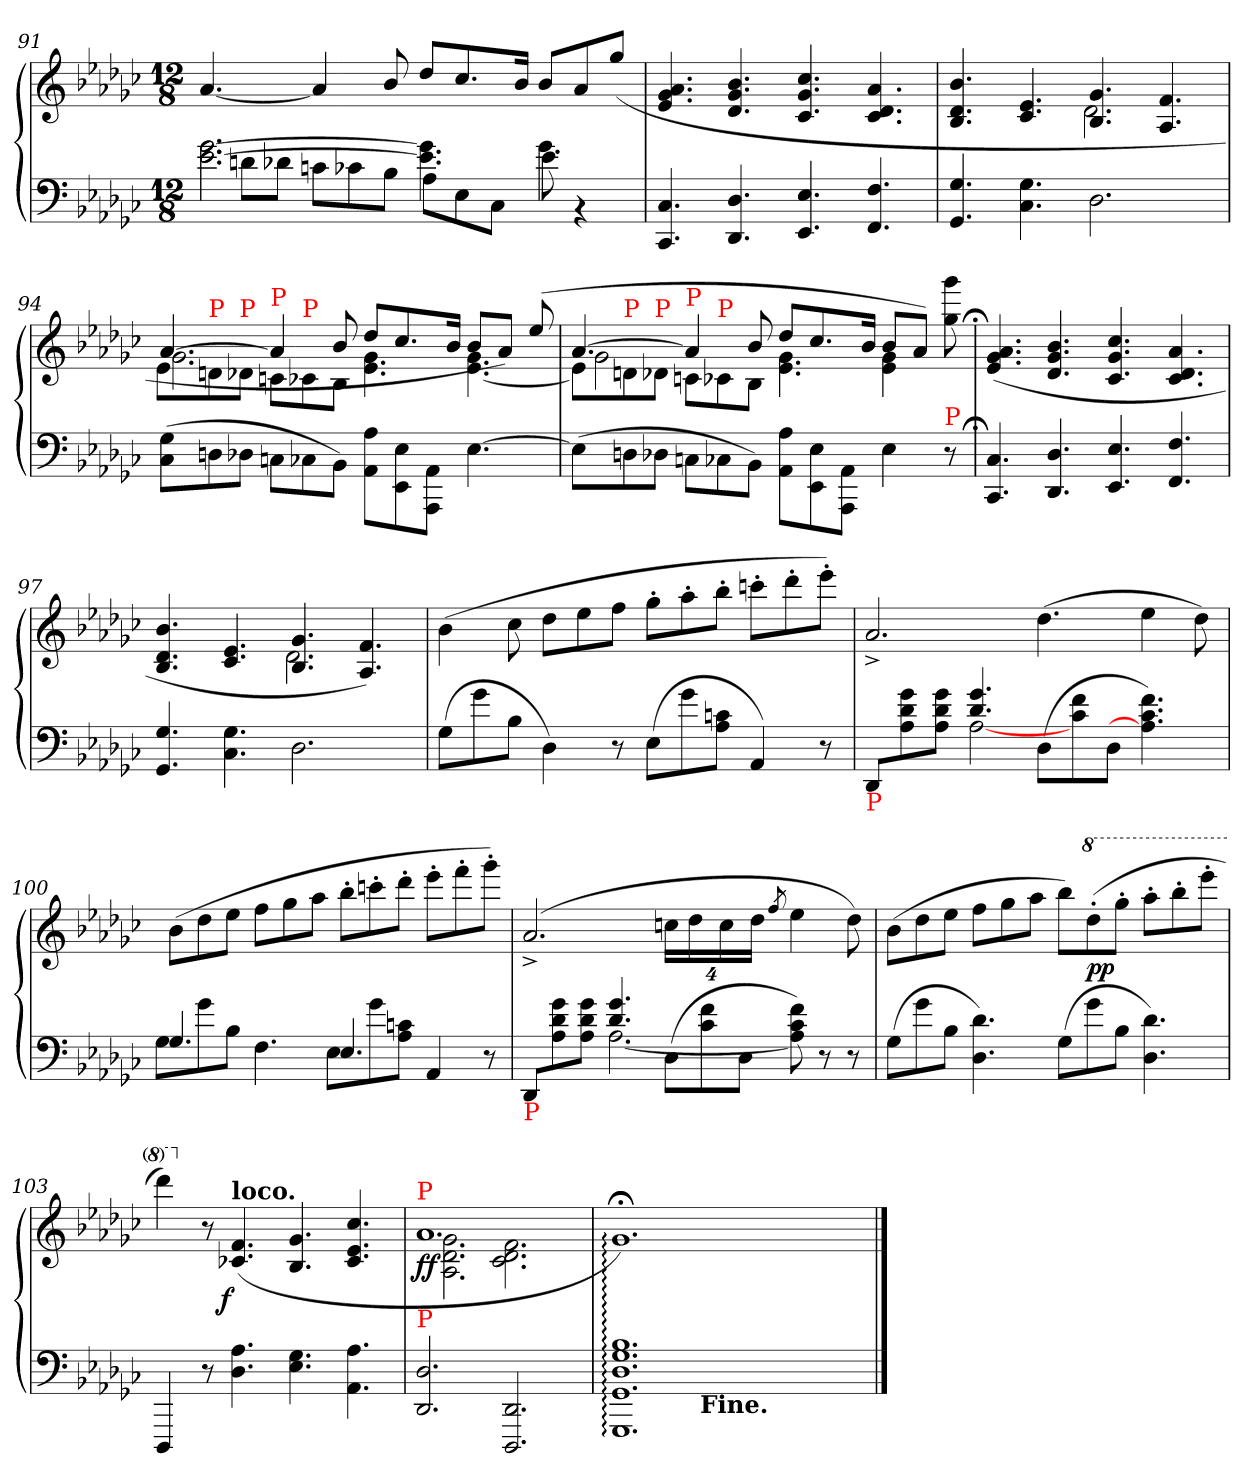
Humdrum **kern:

**kern	**kern	**dynam
*part1	*part1	*part1
*staff2	*staff1	*staff1/2
*clefF4	*clefG2	*
*k[b-e-a-d-g-c-]	*k[b-e-a-d-g-c-]	*
*e-:	*e-:	*
*M12/8	*M12/8	*
=91	=91	=91
*^	*	*
!	!LO:N:vis=2.	!	!
[2.g-\ [2.e-\	8g-\ 8e-\	[4.a-/	.
.	8dn\L	.	.
.	8d-X\J	.	.
.	8cn\L	4a-]	.
.	8c-X\	.	.
.	8B-\J	8b-/	.
4.g-]\ 4.e-]\	8A-\L	8dd-/L	.
.	8E-\	8.cc-/	.
.	8C-\J	.	.
.	.	16b-/Jk	.
4.g-\	8e-	8b-/L	.
.	4r	8a-/	.
.	.	(>8gg-/J	.
*v	*v	*	*
=92	=92	=92
4.C- 4.CC-	4.a- 4.g- 4.e-	.
4.D- 4.DD-	4.b- 4.g- 4.d-	.
4.E- 4.EE-	4.cc- 4.g- 4.c-	.
4.F 4.FF	4.a- 4.d- 4.c-	.
=93	=93	=93
*	*^	*
4.G- 4.GG-	4.b- 4.d- 4.B-	2.ryy	.
4.G-\ 4.C-\	4.e- 4.c-	.	.
2.D-\	4.g- 4.B-	2.d-	.
.	4.f 4.A-	.	.
=94	=94	=94	=94
*	*	*^	*
(>8G- 8C-L	[4.a-	2.g-	(>8e-\L	.
!	!	!	!LO:TX:a:color=red:t=P	!
8Dn	.	.	8dn\	.
!	!	!	!LO:TX:a:color=red:t=P	!
8D-XJ	.	.	8d-X\J	.
!	!LO:TX:a:color=red:t=P	!	!	!
8Cn\L	4a-]	.	8cn\L	.
!	!	!	!LO:TX:a:color=red:t=P	!
8C-X\	.	.	8c-X\	.
8BB-\J)	8b-	.	8B-\J	.
8A-\ 8AA-\L	8dd-L	4.g- 4.e-	2.ryy	.
8E-\ 8EE-\	8.cc-	.	.	.
8AA-\ 8AAA-\J	.	.	.	.
.	16b-Jk	.	.	.
[4.E-)	8b-L	4.g- [4.e-	.	.
.	8a-J)	.	.	.
.	(>8ee-	.	.	.
=95	=95	=95	=95	=95
(>8E-\L]	[4.a-	2g-	(>8e-\L]	.
!	!	!	!LO:TX:a:color=red:t=P	!
8Dn\	.	.	8dn\	.
!	!	!	!LO:TX:a:color=red:t=P	!
8D-X\J	.	.	8d-X\J	.
!	!LO:TX:a:color=red:t=P	!	!	!
8Cn\L	4a-]	.	8cn\L	.
!	!	!LO:TX:a:color=red:t=P	!	!
8C-X\	.	4ryy	8c-X\	.
8BB-\J)	8b-	.	8B-\J	.
8A-\ 8AA-\L	8dd-L	4.g- 4.e-	2.ryy	.
8E-\ 8EE-\	8.cc-	.	.	.
8AA-\ 8AAA-\J	.	.	.	.
.	16b-Jk	.	.	.
4E-)	8b-L	4g- 4e-	.	.
.	8a-J)	.	.	.
!LO:TX:a:color=red:t=P	!	!	!	!
8r	8ggg-\ 8gg-\	8ryy	.	.
*	*v	*v	*v	*
=96;	=96;	=96;
4.C- 4.CC-	(>4.a- 4.g- 4.e-	.
4.D- 4.DD-	4.b- 4.g- 4.d-	.
4.E- 4.EE-	4.cc- 4.g- 4.c-	.
4.F 4.FF	4.a- 4.d- 4.c-	.
=97	=97	=97
*	*^	*
4.G- 4.GG-	4.b- 4.d- 4.B-	2.ryy	.
4.G-\ 4.C-\	4.e- 4.c-	.	.
2.D-\	4.g- 4.B-	2.d-	.
.	4.f 4.A-)	.	.
*	*v	*v	*
=98	=98	=98
(>8G-L	(>4b-	.
8g-	.	.
8B-J	8cc-	.
4D-)	8dd-L	.
.	8ee-	.
8r	8ffJ	.
(>8E-L	8gg-'L	.
8g-	8aa-'	.
8cn 8A-J	8bb-'J	.
4AA-)	8cccn'L	.
.	8ddd-'	.
8r	8eee-'J)	.
=99	=99	=99
*^	*	*
!LO:TX:b:color=red:t=P	!	!	!
8DD-/L	4.ryy	2.a-^>	.
8g-\ 8d-\ 8A-\	.	.	.
8g-\ 8d-\ 8A-\J	.	.	.
4.g- 4.d-	[2A-	.	.
(>8D-\L	.	(>4.dd-	.
8f\ 8c-\	4ryy	.	.
8D-\J	.	.	.
4.f\ 4.c-\ 4.A-]\)	4.ryy	4ee-	.
.	.	8dd-)	.
=100	=100	=100	=100
4.G-/	8G-\L)	(>8b-L	.
.	8g-\	8dd-	.
.	8B-\J	8ee-J	.
4.F	4.ryy	8ffL	.
.	.	8gg-	.
.	.	8aa-J	.
4.E-/	8E-\L	8bb-'L	.
.	8g-\	8cccn'	.
.	8cn\ 8A-\J	8ddd-'J	.
(>4AA-/	4.ryy	8eee-'L	.
.	.	8fff'	.
8r	.	8ggg-'J)	.
=101	=101	=101	=101
!LO:TX:b:color=red:t=P	!	!	!
8DD-/L	4.ryy	(>2.a-^>	.
8g-\ 8d-\ 8A-\	.	.	.
8g-\ 8d-\ 8A-\J	.	.	.
4.g- 4.d-	[2.A-	.	.
*	*	*Xbrackettup	*
(>8D-\L	.	32%3ccnLL	.
.	.	32%3dd-	.
8f\ 8c-\	.	.	.
.	.	32%3cc	.
8D-\J	.	.	.
.	.	32%3dd-JJ	.
.	.	8qff/	.
8f\ 8c-\ 8A-]\)	4.ryy	4ee-	.
8r	.	.	.
8r	.	8dd-)	.
*v	*v	*	*
=102	=102	=102
(8G-L	(>8b-L	.
8g-	8dd-	.
8B-J	8ee-J	.
4.d- 4.D-)	8ffL	.
.	8gg-	.
.	8aa-J	.
(>8G-L	8bb-L)	.
*	*8va	*
8g-	(>8ddd-'	pp
8B-J	8ggg-'J	.
4.d- 4.D-)	8aaa-'L	.
.	8bbb-'	.
.	8eeee-'J	.
=103	=103	=103
4DDD-	4dddd-)	.
*	*X8va	*
8r	8r	.
!	!LO:TX:a:B:t=loco.	!
!	!	!LO:DY:rj
4.A- 4.D-	(>4.f 4.c-X	f
4.G- 4.E-	4.g- 4.B-	.
4.A- 4.AA-	4.cc- 4.e- 4.c-	.
=104	=104	=104
*	*^	*
!	!LO:TX:a:color=red:t=P	!	!
!LO:TX:a:color=red:t=P	!	!	!
2.D- 2.DD-	1.a-	2.g- 2.d- 2.A-	ff
2.DD- 2.DDD-	.	2.f 2.d- 2.c-	.
*	*v	*v	*
=105	=105	=105
*^	*	*
1.B-:: 1.G-:: 1.D-:: 1.GG-:: 1.GGG-::	2.ryy	1.g-::;<)	.
!	!LO:TX:b:B:t=Fine.	!	!
.	1.ryy	.	.
2.ryy	.	2.ryy	.
*v	*v	*	*
==	==	==
*-	*-	*-
